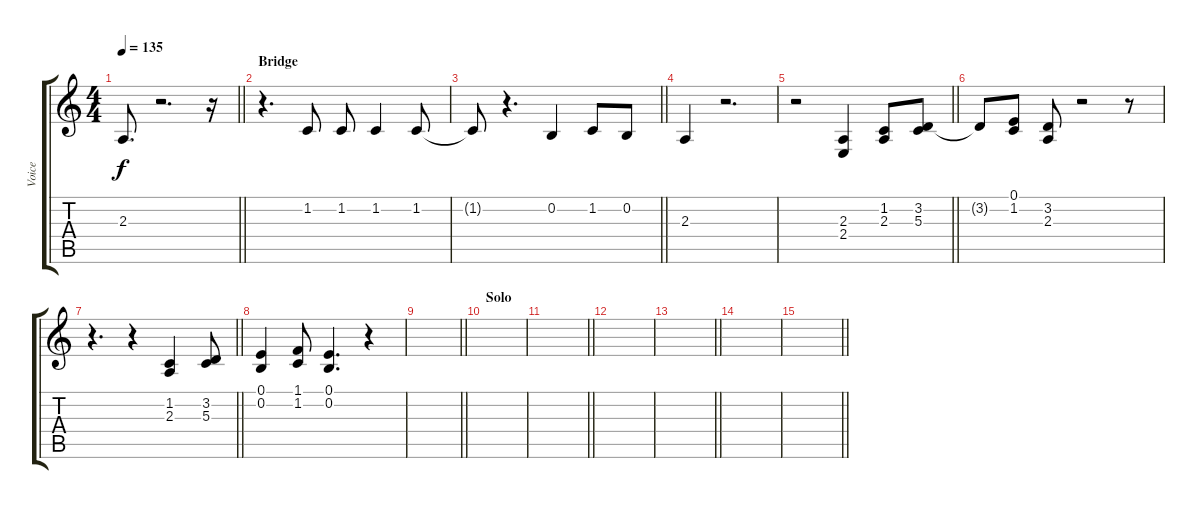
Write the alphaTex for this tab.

\track ("Voice" "Voice") {instrument altosax}
\staff {score tabs}
\tuning (E4 B3 G3 D3 A2 E2) {hide}
\ts (4 4)
\tempo 135
\clef g2
\barLineRight lightlight
\ks c
2.3{t}.8{d dy f} r.2{d} r.16 |
\section ("" "Bridge")
r.4{d} 1.2.8 1.2.8 1.2.4 1.2.8 |
\barLineRight lightlight
1.2{t}.8 r.4{d} 0.2.4 1.2.8 0.2.8 |
2.3.4 r.2{d} |
\barLineRight lightlight
r.2 (2.3 2.4).4 (1.2 2.3).8 (3.2 5.3).8 |
3.2{t}.8 (0.1 1.2).8 (3.2 2.3).8 r.2 r.8 |
\barLineRight lightlight
r.4{d} r.4 (1.2 2.3).4 (3.2 5.3).8 |
(0.1 0.2).4 (1.1 1.2).8 (0.1 0.2).4{d} r.4 |
\barLineRight lightlight
|
\section ("" "Solo")
|
\barLineRight lightlight
|
|
\barLineRight lightlight
|
|
\barLineRight lightlight
